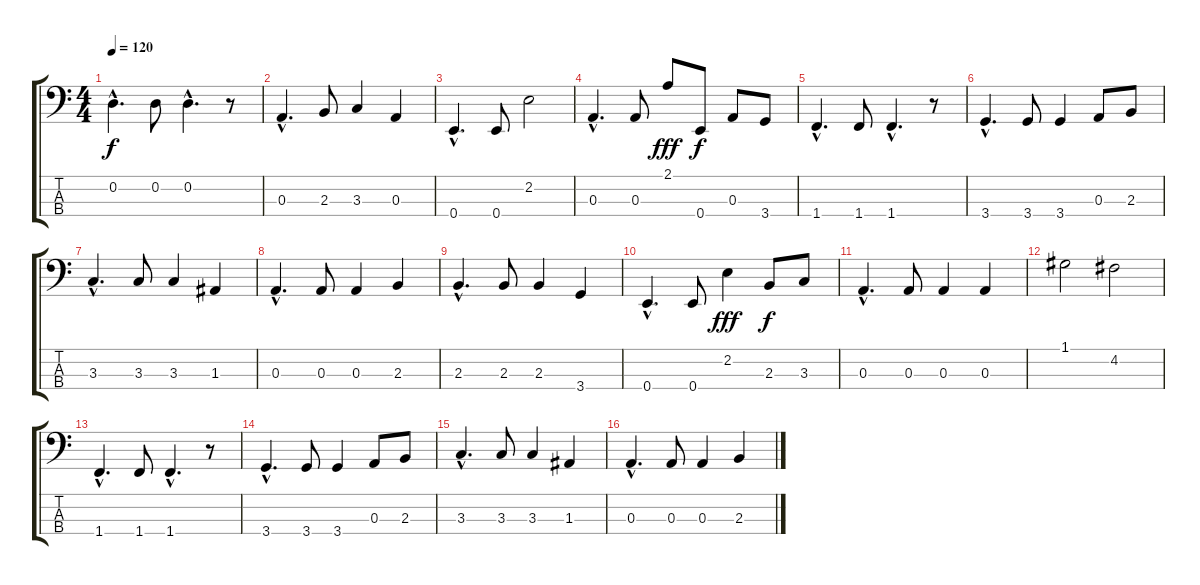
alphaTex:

\track "" {instrument slapbass1}
\staff {score tabs}
\tuning (G2 D2 A1 E1) {hide}
\ts (4 4)
\tempo 120
\clef f4
\ks c
0.2{hac}.4{d dy f} 0.2.8 0.2{hac}.4{d} r.8 |
0.3{hac}.4{d} 2.3.8 3.3.4 0.3.4 |
0.4{hac}.4{d} 0.4.8 2.2.2 |
0.3{hac}.4{d} 0.3.8 2.1.8{dy fff} 0.4.8{dy f} 0.3.8 3.4.8 |
1.4{hac}.4{d} 1.4.8 1.4{hac}.4{d} r.8 |
3.4{hac}.4{d} 3.4.8 3.4.4 0.3.8 2.3.8 |
3.3{hac}.4{d} 3.3.8 3.3.4 1.3.4 |
0.3{hac}.4{d} 0.3.8 0.3.4 2.3.4 |
2.3{hac}.4{d} 2.3.8 2.3.4 3.4.4 |
0.4{hac}.4{d} 0.4.8 2.2.4{dy fff} 2.3.8{dy f} 3.3.8 |
0.3{hac}.4{d} 0.3.8 0.3.4 0.3.4 |
1.1.2 4.2.2 |
1.4{hac}.4{d} 1.4.8 1.4{hac}.4{d} r.8 |
3.4{hac}.4{d} 3.4.8 3.4.4 0.3.8 2.3.8 |
3.3{hac}.4{d} 3.3.8 3.3.4 1.3.4 |
0.3{hac}.4{d} 0.3.8 0.3.4 2.3.4
